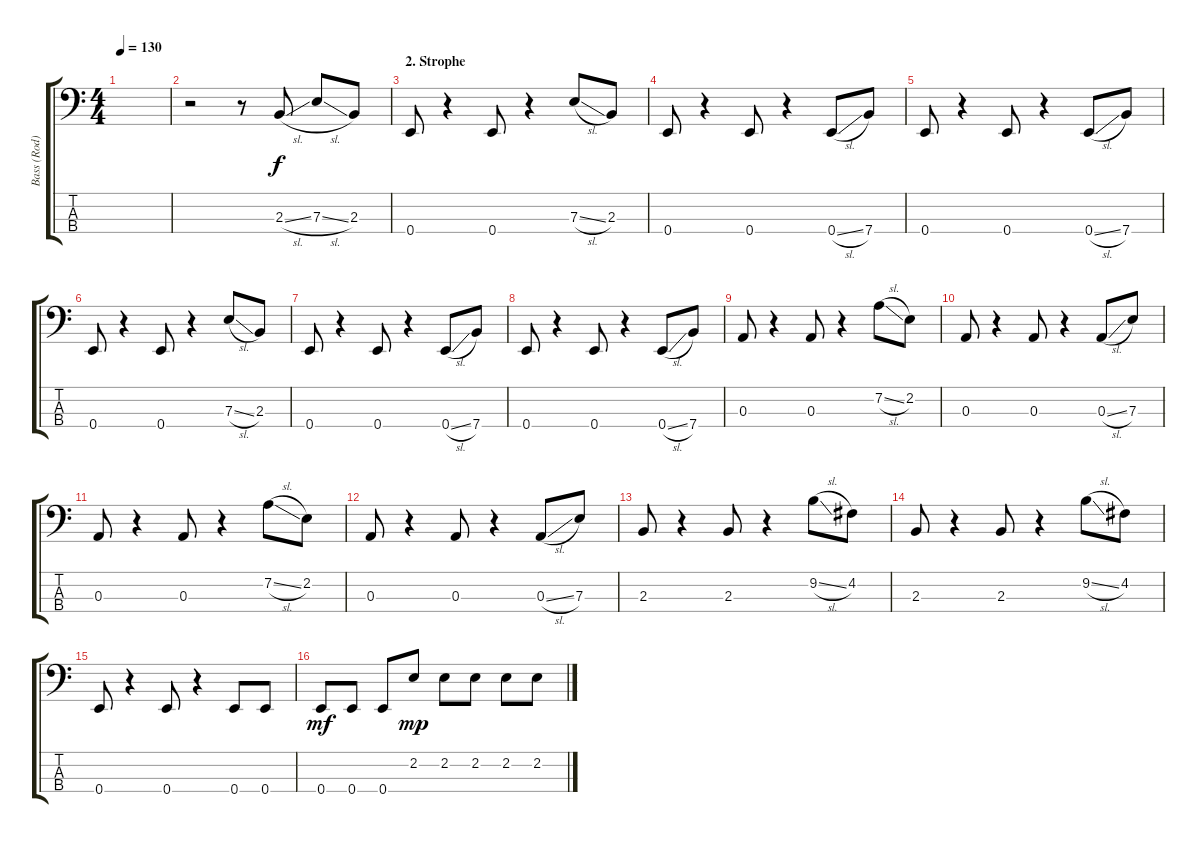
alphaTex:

\track ("Bass (Rod)" "Bass (Rod)") {instrument electricbasspick}
\staff {score tabs}
\tuning (G2 D2 A1 E1) {hide}
\ts (4 4)
\tempo 130
\clef f4
\ks c
|
r.2 r.8 2.3{sl}.8 7.3{sl}.8 2.3.8 |
\section ("" "2. Strophe")
0.4.8 r.4 0.4.8 r.4 7.3{sl}.8 2.3.8 |
0.4.8 r.4 0.4.8 r.4 0.4{sl}.8 7.4.8 |
0.4.8 r.4 0.4.8 r.4 0.4{sl}.8 7.4.8 |
0.4.8 r.4 0.4.8 r.4 7.3{sl}.8 2.3.8 |
0.4.8 r.4 0.4.8 r.4 0.4{sl}.8 7.4.8 |
0.4.8 r.4 0.4.8 r.4 0.4{sl}.8 7.4.8 |
0.3.8 r.4 0.3.8 r.4 7.2{sl}.8 2.2.8 |
0.3.8 r.4 0.3.8 r.4 0.3{sl}.8 7.3.8 |
0.3.8 r.4 0.3.8 r.4 7.2{sl}.8 2.2.8 |
0.3.8 r.4 0.3.8 r.4 0.3{sl}.8 7.3.8 |
2.3.8 r.4 2.3.8 r.4 9.2{sl}.8 4.2.8 |
2.3.8 r.4 2.3.8 r.4 9.2{sl}.8 4.2.8 |
0.4.8 r.4 0.4.8 r.4 0.4.8 0.4.8 |
0.4.8{dy mf} 0.4.8 0.4.8 2.2.8{dy mp} 2.2.8 2.2.8 2.2.8 2.2.8
